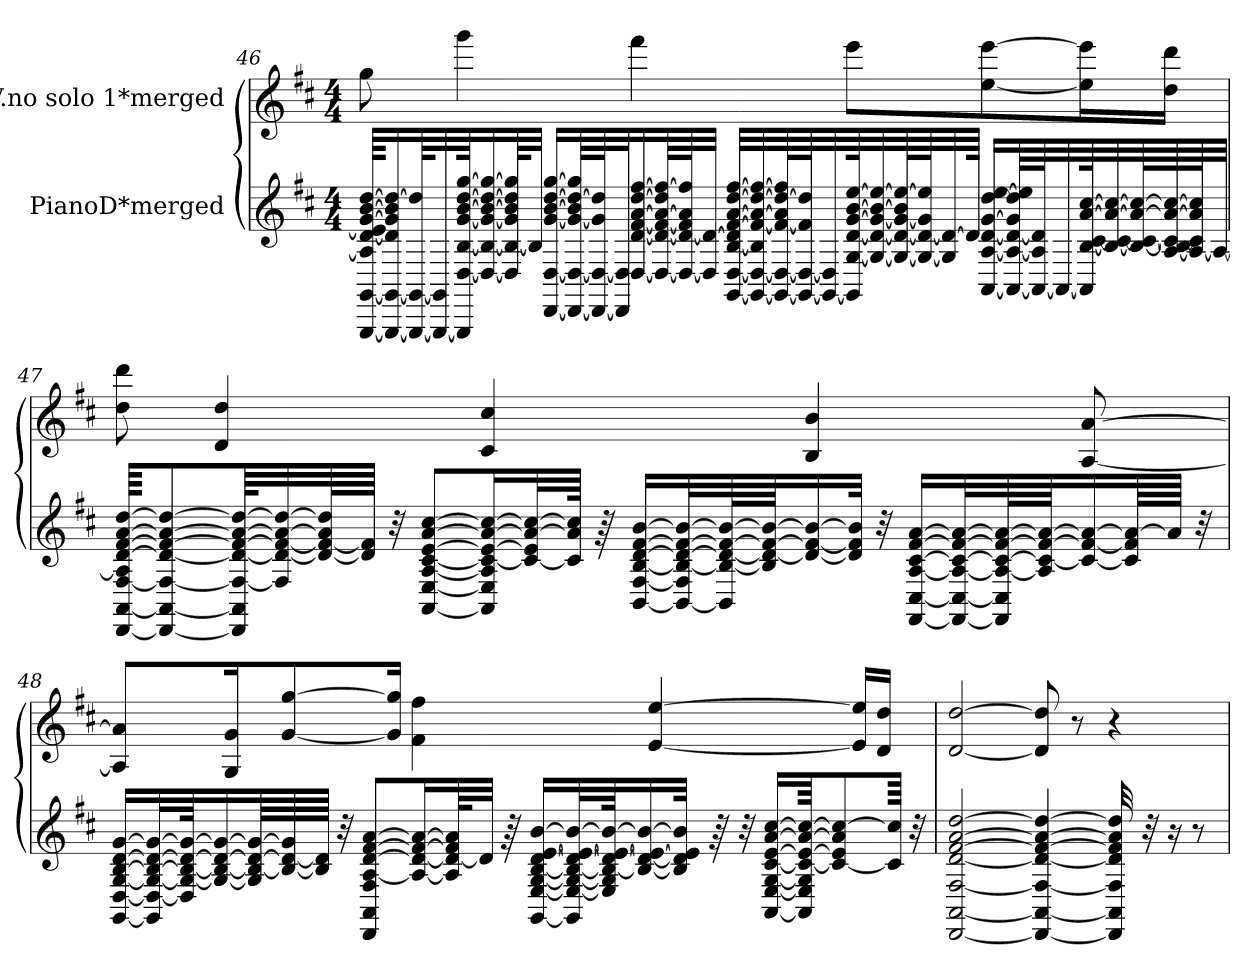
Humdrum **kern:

**kern	**kern
*part2	*part1
*staff2	*staff1
*I"PianoD*merged	*I"V.no solo 1*merged
!!LO:LB:g=z
*clefG2	*clefG2
*k[f#c#]	*k[f#c#]
*D:	*D:
*M4/4	*M4/4
=46	=46
[64GGG/ [64GG/ 64A/] [64d/ 64e/] [64g/ [64b/ [64dd/KKLL	8gg\
16GGG/_ 16GG/_ 16d/] 16g/] 16b/] 16dd/_	.
64GGG/_ 64GG/_ 64dd/]KL	.
32GGG/_ 32GG/]	.
64GGG/] [64D/ [64B/ [64g/ [64b/ [64dd/ [64gg/JK	4ggg\
16D/_ 16B/_ 16g/_ 16b/_ 16dd/_ 16gg/_	.
64D/] 64B/_ 64g/] 64b/] 64dd/] 64gg/]KL	.
32B/JJJ]	.
[16DD/ [16D/ [16g/ [16b/ [16dd/ [16gg/LL	.
64DD/_ 64D/_ 64g/_ 64b/] 64dd/_ 64gg/]LL	.
64DD/_ 64D/_ 64g/] 64dd/]J	.
32DD/] 32D/]J	.
[16D/ [16d/ [16f#/ [16a/ [16dd/ [16ff#/	4fff#\
64D/_ 64d/_ 64f#/_ 64a/_ 64dd/] 64ff#/_LL	.
64D/_ 64d/_ 64f#/] 64a/] 64ff#/]J	.
32D/] 32d/_JJJ	.
[32GG/ [32D/ [32B/ 32d/] [32f#/ [32a/ [32dd/ [32ff#/LLL	.
32GG/_ 32D/_ 32B/] 32f#/_ 32a/_ 32dd/_ 32ff#/_	.
64GG/_ 64D/_ 64f#/_ 64a/] 64dd/_ 64ff#/]L	.
64GG/_ 64D/_ 64f#/] 64dd/]J	.
32GG/_ 32D/]	.
64GG/] [64G/ [64d/ [64g/ [64b/ [64ee/K	8eee\L
32G/_ 32d/_ 32g/_ 32b/_ 32ee/_	.
64G/_ 64d/_ 64g/_ 64b/] 64ee/_L	.
64G/_ 64d/_ 64g/] 64ee/]J	.
32G/] 32d/_	.
64d/JJJk]	.
[16AA/ [16A/ [16d/ [16g/ [16dd/ [16ee/LL	[8ee\ [8eee\
64AA/_ 64A/_ 64d/_ 64g/] 64dd/] 64ee/]LL	.
64AA/_ 64A/] 64d/]J	.
32AA/_	.
64AA/] [64B/ [64c#/ [64a/ [64cc#/K	16ee\] 16eee\]L
32B/_ 32c#/_ 32a/_ 32cc#/_	.
64B/_ 64c#/_ 64a/_ 64cc#/_L	.
[64A/ 64B/] 64c#/_ 64a/_ 64cc#/_	16dd\ 16ddd\JJ
64A/_ 64c#/] 64a/] 64cc#/]J	.
32A/JJJ_	.
!!LO:PB:g=z
=47	=47
[64DD/ [64AA/ [64F#/ 64A/] [64d/ [64f#/ [64a/ [64dd/KKKL	8dd\ 8ddd\
8DD/_ 8AA/_ 8F#/_ 8d/_ 8f#/_ 8a/_ 8dd/_	.
.	4d/ 4dd/
64DD/] 64AA/] 64F#/_ 64d/_ 64f#/_ 64a/_ 64dd/_KLL	.
32F#/] 32d/_ 32f#/_ 32a/_ 32dd/_	.
64d/_ 64f#/_ 64a/] 64dd/]L	.
64d/] 64f#/]JJJJ	.
32r	.
[8AA/ [8E/ [8A/ [8c#/ [8e/ [8a/ [8cc#/L	.
16AA/] 16E/] 16A/] 16c#/_ 16e/_ 16a/_ 16cc#/_L	4c#/ 4cc#/
32c#/_ 32e/] 32a/_ 32cc#/_L	.
64c#/] 64a/] 64cc#/]JJJk	.
64r	.
[16BB/ [16F#/ [16B/ [16d/ [16f#/ [16b/LL	.
32BB/_ 32F#/] 32B/_ 32d/_ 32f#/_ 32b/_L	.
64BB/] 64B/_ 64d/_ 64f#/_ 64b/_L	.
64B/] 64d/_ 64f#/_ 64b/_JJ	.
16d/_ 16f#/_ 16b/_	4B/ 4b/
32d/] 32f#/] 32b/]JJk	.
32r	.
[16FF#/ [16C#/ [16A/ [16c#/ [16f#/ [16a/LL	.
32FF#/_ 32C#/_ 32A/_ 32c#/_ 32f#/_ 32a/_L	.
64FF#/] 64C#/] 64A/_ 64c#/_ 64f#/_ 64a/_L	.
64A/] 64c#/_ 64f#/_ 64a/_JJ	.
16c#/_ 16f#/_ 16a/_	[8A/ [8a/
64c#/] 64f#/] 64a/_LL	.
64a/JJJJ]	.
32r	.
!!LO:LB:g=z
=48	=48
[16GG/ [16D/ [16G/ [16B/ [16d/ [16g/LL	8A/] 8a/]L
32GG/] 32D/_ 32G/_ 32B/_ 32d/_ 32g/_L	.
64D/] 64G/_ 64B/_ 64d/_ 64g/_JK	.
16G/_ 16B/_ 16d/_ 16g/_	.
.	16G/ 16g/K
64G/] 64B/_ 64d/_ 64g/_LL	.
64B/_ 64d/_ 64g/]	[8g/ [8gg/
64B/] 64d/]JJJJ	.
32r	.
8DD/ 8AA/ 8F#/ [8A/ [8d/ [8f#/ [8a/L	.
.	16g/] 16gg/]Jk
16A/_ 16d/_ 16f#/_ 16a/_L	4f#\ 4ff#\
64A/] 64d/_ 64f#/] 64a/]KL	.
32d/JJJ]	.
64r	.
[16GG/ [16E/ [16G/ [16B/ [16d/ [16e/ [16b/LL	.
32GG/] 32E/_ 32G/_ 32B/_ 32d/_ 32e/_ 32b/_L	.
64E/] 64G/] 64B/_ 64d/_ 64e/_ 64b/_JK	.
16B/_ 16d/_ 16e/_ 16b/_	.
.	[4e/ [4ee/
32B/] 32d/] 32e/] 32b/]JJk	.
64r	.
32r	.
[16AA/ [16E/ [16G/ [16c#/ [16e/ [16a/ [16cc#/LL	.
64AA/] 64E/] 64G/] 64c#/_ 64e/_ 64a/_ 64cc#/_JKK	.
8c#/_ 8e/] 8a/] 8cc#/_	.
.	16e/] 16ee/]LL
.	16d/ 16dd/JJ
64c#/] 64cc#/]Jkkk	.
32r	.
=49	=49
[2DD/ [2AA/ [2F#/ [2d/ [2f#/ [2a/ [2dd/	[2d/ [2dd/
4DD/_ 4AA/_ 4F#/_ 4d/_ 4f#/_ 4a/_ 4dd/_	8d/] 8dd/]
.	8r
32DD/] 32AA/] 32F#/] 32d/] 32f#/] 32a/] 32dd/]	4r
32r	.
16r	.
8r	.
=	=
*-	*-
